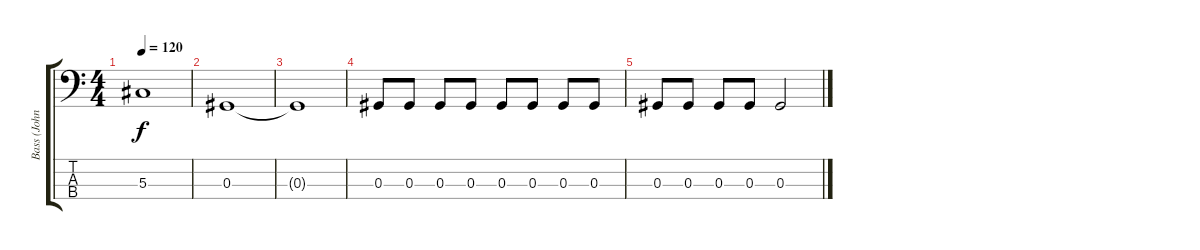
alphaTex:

\track ("Bass (Johnny)" "Bass (John") {instrument electricbasspick}
\staff {score tabs}
\tuning (Gb2 Db2 Ab1 Eb1) {hide}
\ts (4 4)
\tempo 120
\clef f4
\ks c
5.3{t}.1{dy f} |
0.3.1 |
0.3{t}.1 |
0.3.8 0.3.8 0.3.8 0.3.8 0.3.8 0.3.8 0.3.8 0.3.8 |
0.3.8 0.3.8 0.3.8 0.3.8 0.3.2
